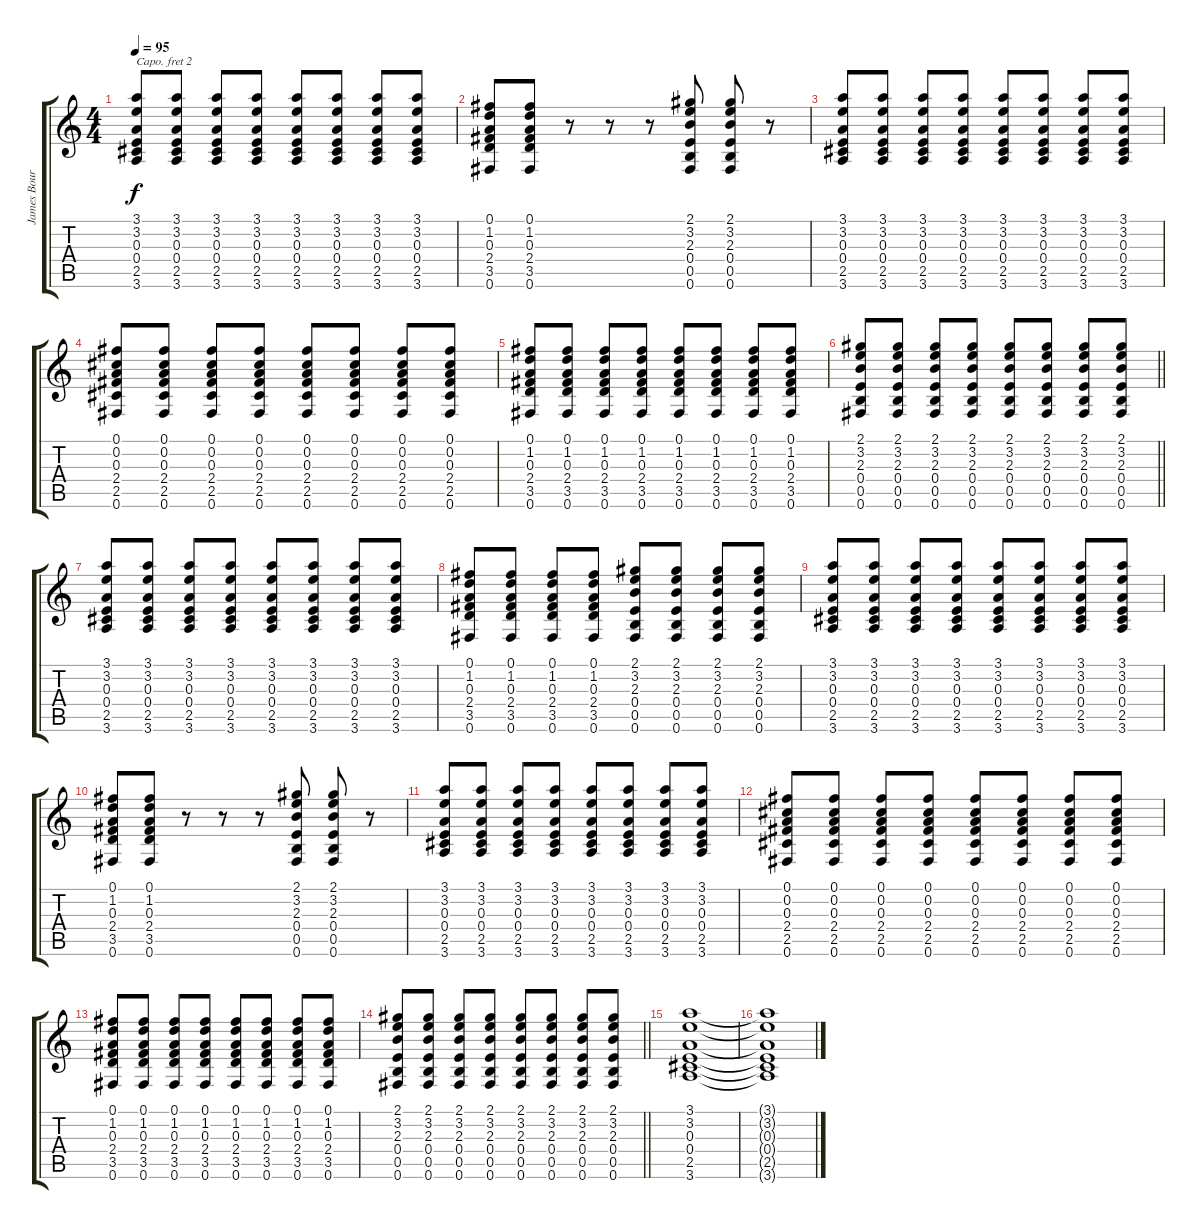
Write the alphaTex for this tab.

\track ("James Bourne (Rhythm Guitar)" "James Bour") {instrument distortionguitar}
\staff {score tabs}
\capo 2
\tuning (E4 B3 G3 D3 A2 E2) {hide}
\ts (4 4)
\tempo 95
\clef g2
\ks c
(3.1 3.2 0.3 0.4 2.5 3.6).8{dy f} (3.1 3.2 0.3 0.4 2.5 3.6).8 (3.1 3.2 0.3 0.4 2.5 3.6).8 (3.1 3.2 0.3 0.4 2.5 3.6).8 (3.1 3.2 0.3 0.4 2.5 3.6).8 (3.1 3.2 0.3 0.4 2.5 3.6).8 (3.1 3.2 0.3 0.4 2.5 3.6).8 (3.1 3.2 0.3 0.4 2.5 3.6).8 |
(0.1 1.2 0.3 2.4 3.5 0.6).8 (0.1 1.2 0.3 2.4 3.5 0.6).8 r.8 r.8 r.8 (2.1 3.2 2.3 0.4 0.5 0.6).8 (2.1 3.2 2.3 0.4 0.5 0.6).8 r.8 |
(3.1 3.2 0.3 0.4 2.5 3.6).8 (3.1 3.2 0.3 0.4 2.5 3.6).8 (3.1 3.2 0.3 0.4 2.5 3.6).8 (3.1 3.2 0.3 0.4 2.5 3.6).8 (3.1 3.2 0.3 0.4 2.5 3.6).8 (3.1 3.2 0.3 0.4 2.5 3.6).8 (3.1 3.2 0.3 0.4 2.5 3.6).8 (3.1 3.2 0.3 0.4 2.5 3.6).8 |
(0.1 0.2 0.3 2.4 2.5 0.6).8 (0.1 0.2 0.3 2.4 2.5 0.6).8 (0.1 0.2 0.3 2.4 2.5 0.6).8 (0.1 0.2 0.3 2.4 2.5 0.6).8 (0.1 0.2 0.3 2.4 2.5 0.6).8 (0.1 0.2 0.3 2.4 2.5 0.6).8 (0.1 0.2 0.3 2.4 2.5 0.6).8 (0.1 0.2 0.3 2.4 2.5 0.6).8 |
(0.1 1.2 0.3 2.4 3.5 0.6).8 (0.1 1.2 0.3 2.4 3.5 0.6).8 (0.1 1.2 0.3 2.4 3.5 0.6).8 (0.1 1.2 0.3 2.4 3.5 0.6).8 (0.1 1.2 0.3 2.4 3.5 0.6).8 (0.1 1.2 0.3 2.4 3.5 0.6).8 (0.1 1.2 0.3 2.4 3.5 0.6).8 (0.1 1.2 0.3 2.4 3.5 0.6).8 |
\barLineRight lightlight
(2.1 3.2 2.3 0.4 0.5 0.6).8 (2.1 3.2 2.3 0.4 0.5 0.6).8 (2.1 3.2 2.3 0.4 0.5 0.6).8 (2.1 3.2 2.3 0.4 0.5 0.6).8 (2.1 3.2 2.3 0.4 0.5 0.6).8 (2.1 3.2 2.3 0.4 0.5 0.6).8 (2.1 3.2 2.3 0.4 0.5 0.6).8 (2.1 3.2 2.3 0.4 0.5 0.6).8 |
(3.1 3.2 0.3 0.4 2.5 3.6).8 (3.1 3.2 0.3 0.4 2.5 3.6).8 (3.1 3.2 0.3 0.4 2.5 3.6).8 (3.1 3.2 0.3 0.4 2.5 3.6).8 (3.1 3.2 0.3 0.4 2.5 3.6).8 (3.1 3.2 0.3 0.4 2.5 3.6).8 (3.1 3.2 0.3 0.4 2.5 3.6).8 (3.1 3.2 0.3 0.4 2.5 3.6).8 |
(0.1 1.2 0.3 2.4 3.5 0.6).8 (0.1 1.2 0.3 2.4 3.5 0.6).8 (0.1 1.2 0.3 2.4 3.5 0.6).8 (0.1 1.2 0.3 2.4 3.5 0.6).8 (2.1 3.2 2.3 0.4 0.5 0.6).8 (2.1 3.2 2.3 0.4 0.5 0.6).8 (2.1 3.2 2.3 0.4 0.5 0.6).8 (2.1 3.2 2.3 0.4 0.5 0.6).8 |
(3.1 3.2 0.3 0.4 2.5 3.6).8 (3.1 3.2 0.3 0.4 2.5 3.6).8 (3.1 3.2 0.3 0.4 2.5 3.6).8 (3.1 3.2 0.3 0.4 2.5 3.6).8 (3.1 3.2 0.3 0.4 2.5 3.6).8 (3.1 3.2 0.3 0.4 2.5 3.6).8 (3.1 3.2 0.3 0.4 2.5 3.6).8 (3.1 3.2 0.3 0.4 2.5 3.6).8 |
(0.1 1.2 0.3 2.4 3.5 0.6).8 (0.1 1.2 0.3 2.4 3.5 0.6).8 r.8 r.8 r.8 (2.1 3.2 2.3 0.4 0.5 0.6).8 (2.1 3.2 2.3 0.4 0.5 0.6).8 r.8 |
(3.1 3.2 0.3 0.4 2.5 3.6).8 (3.1 3.2 0.3 0.4 2.5 3.6).8 (3.1 3.2 0.3 0.4 2.5 3.6).8 (3.1 3.2 0.3 0.4 2.5 3.6).8 (3.1 3.2 0.3 0.4 2.5 3.6).8 (3.1 3.2 0.3 0.4 2.5 3.6).8 (3.1 3.2 0.3 0.4 2.5 3.6).8 (3.1 3.2 0.3 0.4 2.5 3.6).8 |
(0.1 0.2 0.3 2.4 2.5 0.6).8 (0.1 0.2 0.3 2.4 2.5 0.6).8 (0.1 0.2 0.3 2.4 2.5 0.6).8 (0.1 0.2 0.3 2.4 2.5 0.6).8 (0.1 0.2 0.3 2.4 2.5 0.6).8 (0.1 0.2 0.3 2.4 2.5 0.6).8 (0.1 0.2 0.3 2.4 2.5 0.6).8 (0.1 0.2 0.3 2.4 2.5 0.6).8 |
(0.1 1.2 0.3 2.4 3.5 0.6).8 (0.1 1.2 0.3 2.4 3.5 0.6).8 (0.1 1.2 0.3 2.4 3.5 0.6).8 (0.1 1.2 0.3 2.4 3.5 0.6).8 (0.1 1.2 0.3 2.4 3.5 0.6).8 (0.1 1.2 0.3 2.4 3.5 0.6).8 (0.1 1.2 0.3 2.4 3.5 0.6).8 (0.1 1.2 0.3 2.4 3.5 0.6).8 |
\barLineRight lightlight
(2.1 3.2 2.3 0.4 0.5 0.6).8 (2.1 3.2 2.3 0.4 0.5 0.6).8 (2.1 3.2 2.3 0.4 0.5 0.6).8 (2.1 3.2 2.3 0.4 0.5 0.6).8 (2.1 3.2 2.3 0.4 0.5 0.6).8 (2.1 3.2 2.3 0.4 0.5 0.6).8 (2.1 3.2 2.3 0.4 0.5 0.6).8 (2.1 3.2 2.3 0.4 0.5 0.6).8 |
(3.1 3.2 0.3 0.4 2.5 3.6).1 |
(3.1{t} 3.2{t} 0.3{t} 0.4{t} 2.5{t} 3.6{t}).1
